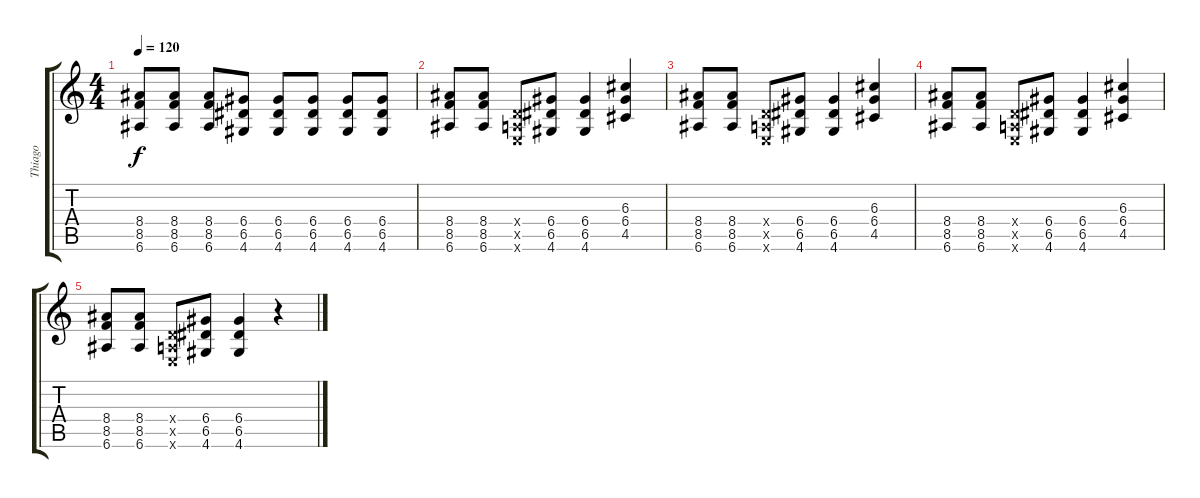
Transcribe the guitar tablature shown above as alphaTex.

\track ("Thiago" "Thiago") {instrument distortionguitar}
\staff {score tabs}
\tuning (E4 B3 G3 D3 A2 E2) {hide}
\ts (4 4)
\tempo 120
\clef g2
\ks c
(8.4 8.5 6.6).8{dy f} (8.4 8.5 6.6).8 (8.4 8.5 6.6).8 (6.4 6.5 4.6).8 (6.4 6.5 4.6).8 (6.4 6.5 4.6).8 (6.4 6.5 4.6).8 (6.4 6.5 4.6).8 |
(8.4 8.5 6.6).8 (8.4 8.5 6.6).8 (0.4{x} 0.5{x} 0.6{x}).8 (6.4 6.5 4.6).8 (6.4 6.5 4.6).4 (6.3 6.4 4.5).4 |
(8.4 8.5 6.6).8 (8.4 8.5 6.6).8 (0.4{x} 0.5{x} 0.6{x}).8 (6.4 6.5 4.6).8 (6.4 6.5 4.6).4 (6.3 6.4 4.5).4 |
(8.4 8.5 6.6).8 (8.4 8.5 6.6).8 (0.4{x} 0.5{x} 0.6{x}).8 (6.4 6.5 4.6).8 (6.4 6.5 4.6).4 (6.3 6.4 4.5).4 |
(8.4 8.5 6.6).8 (8.4 8.5 6.6).8 (0.4{x} 0.5{x} 0.6{x}).8 (6.4 6.5 4.6).8 (6.4 6.5 4.6).4 r.4
